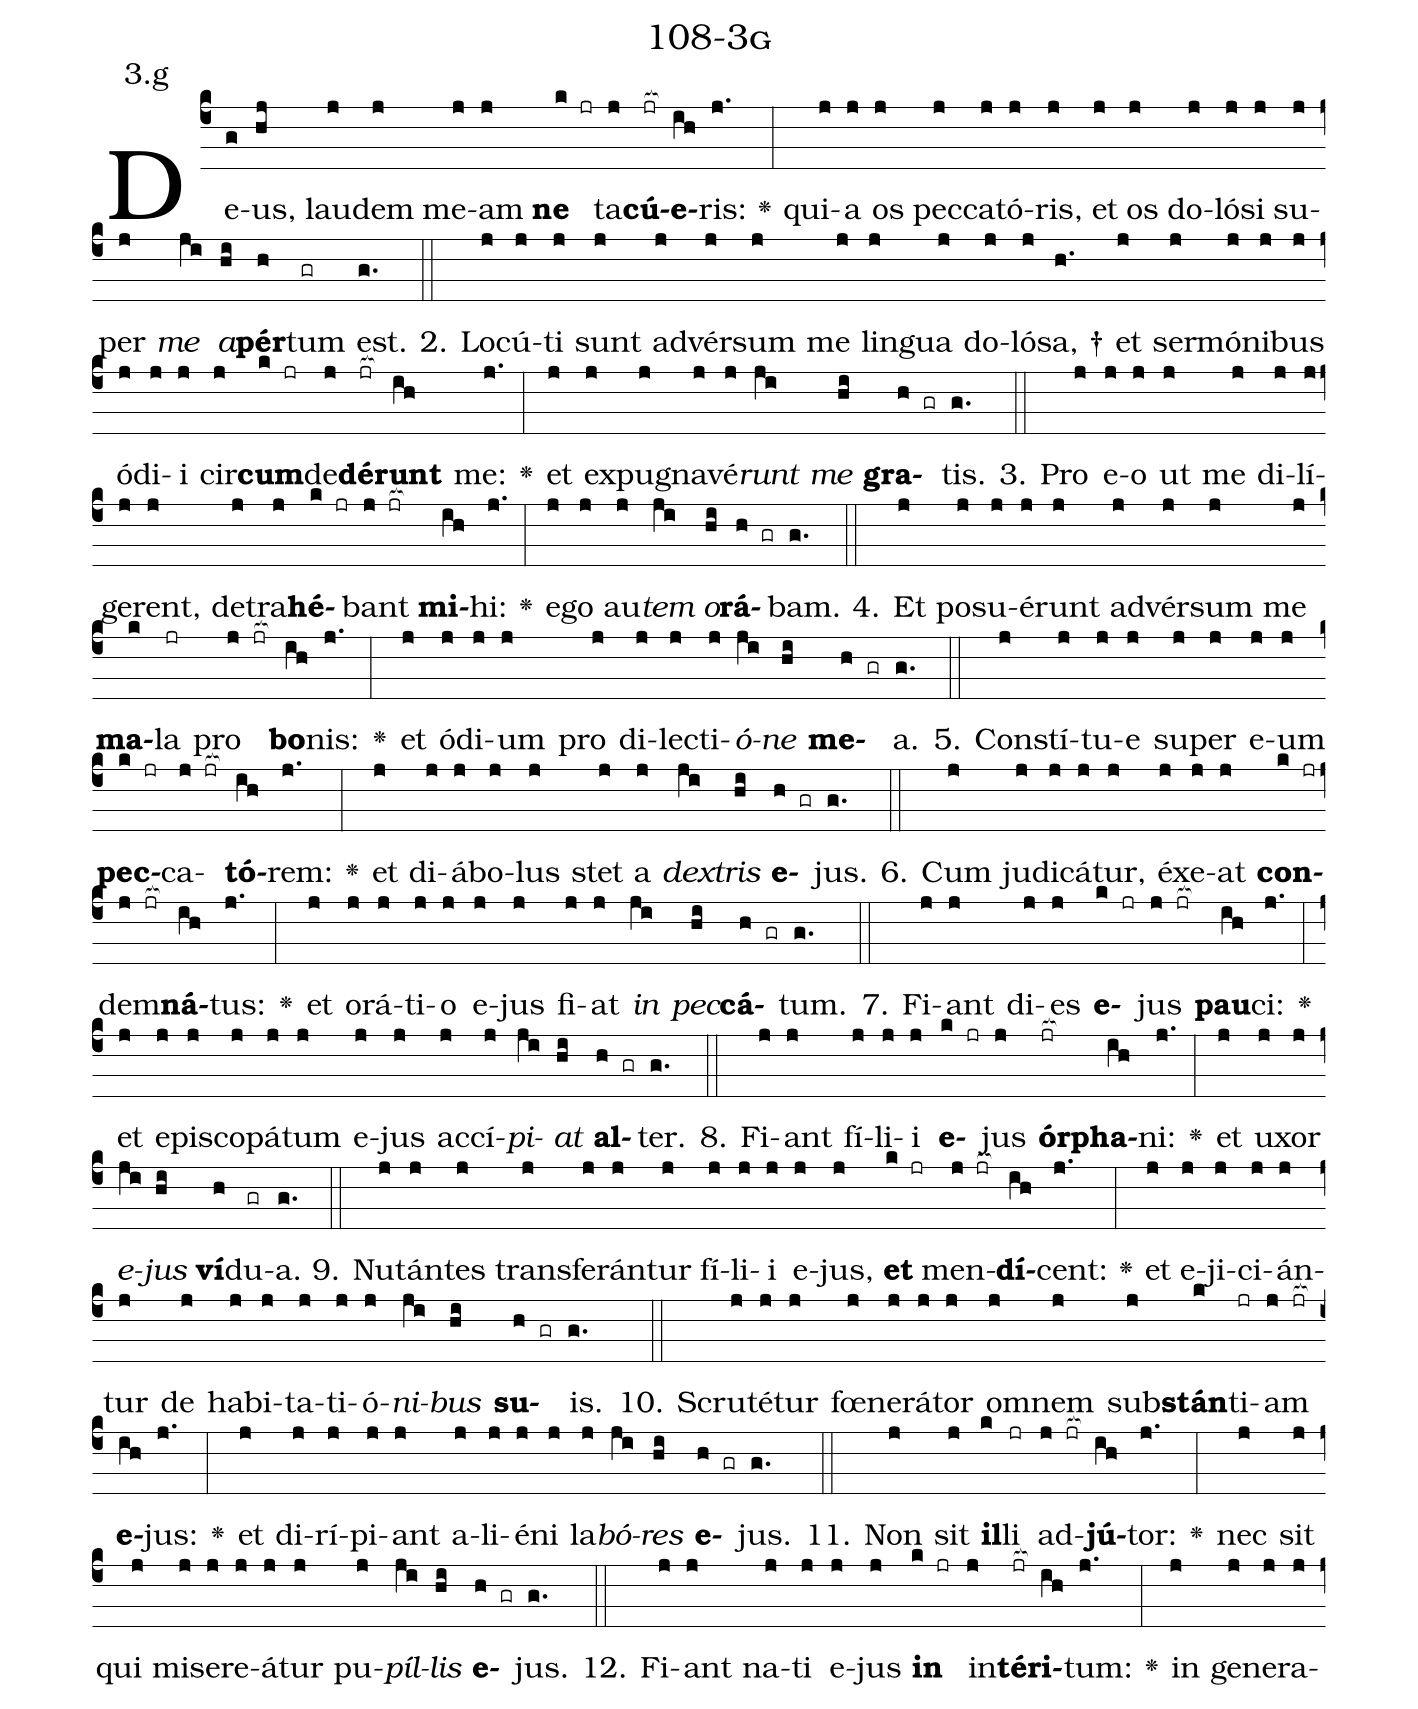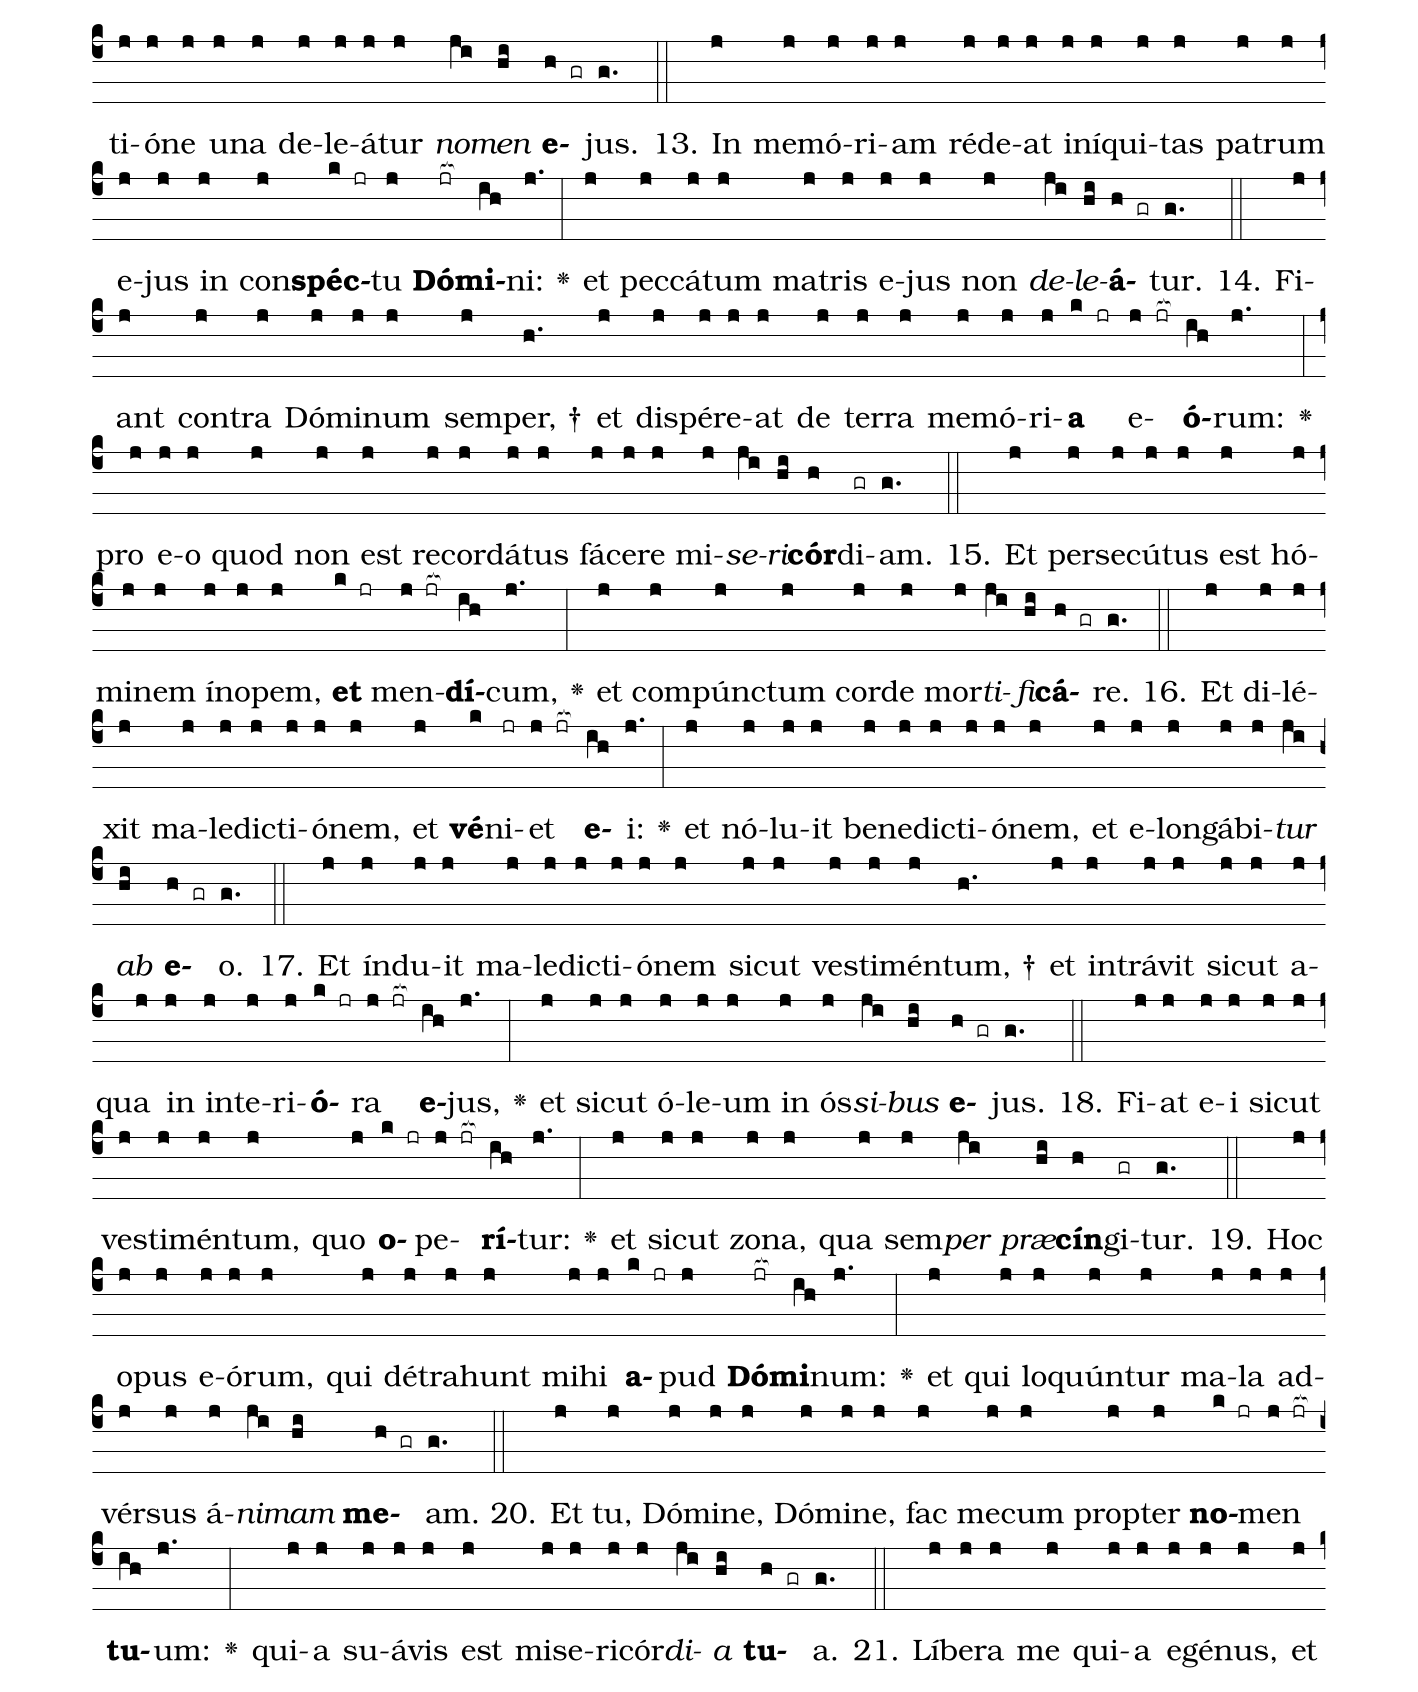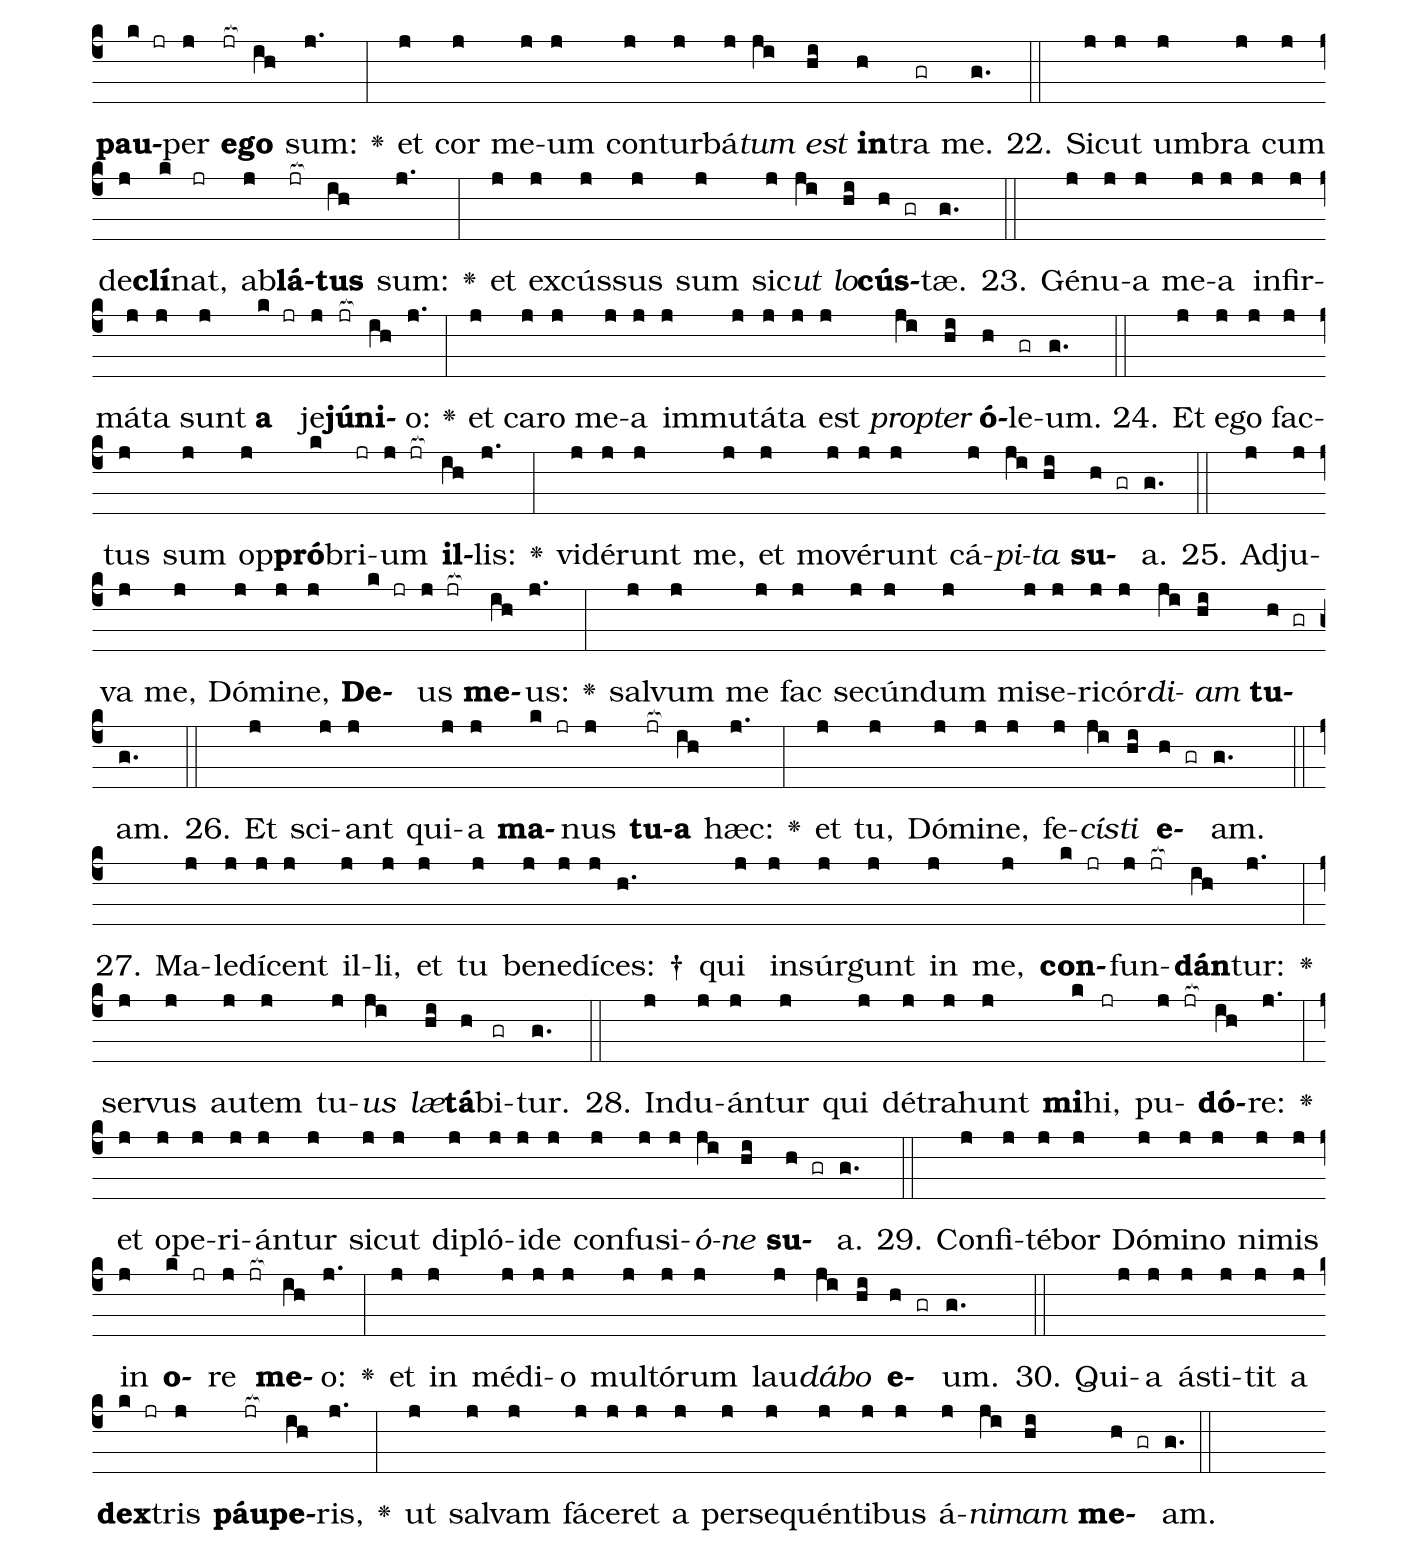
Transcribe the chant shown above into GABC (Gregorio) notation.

name: 108-3g;
annotation: 3.g;
%%
(c4)De(g)us,(hj) lau(j)dem(j) me(j)am(j) <b>ne</b>(k jr) ta(j)<b>cú</b>(jr[ocb:1{])<b>e</b>(ih[ocb:0}])ris:(j.) <v>\greheightstar</v>(:) qui(j)a(j) os(j) pec(j)ca(j)tó(j)ris,(j) et(j) os(j) do(j)ló(j)si(j) su(j)per(j) <i>me</i>(ji) <i>a</i>(hi)<b>pér</b>(h)tum(gr) est.(g.) (::)
2. Lo(j)cú(j)ti(j) sunt(j) ad(j)vér(j)sum(j) me(j) lin(j)gua(j) do(j)ló(j)sa, †(h.) et(j) ser(j)mó(j)ni(j)bus(j) ó(j)di(j)i(j) cir(j)<b>cum</b>(k jr)de(j)<b>dé</b>(jr[ocb:1{])<b>runt</b>(ih[ocb:0}]) me:(j.) <v>\greheightstar</v>(:) et(j) ex(j)pu(j)gna(j)vé(j)<i>runt</i>(ji) <i>me</i>(hi) <b>gra</b>(h gr)tis.(g.) (::)
3. Pro(j) e(j)o(j) ut(j) me(j) di(j)lí(j)ge(j)rent,(j) de(j)tra(j)<b>hé</b>(k jr)bant(j jr[ocb:1{]) <b>mi</b>(ih[ocb:0}])hi:(j.) <v>\greheightstar</v>(:) e(j)go(j) au(j)<i>tem</i>(ji) <i>o</i>(hi)<b>rá</b>(h gr)bam.(g.) (::)
4. Et(j) po(j)su(j)é(j)runt(j) ad(j)vér(j)sum(j) me(j) <b>ma</b>(k)la(jr) pro(j jr[ocb:1{]) <b>bo</b>(ih[ocb:0}])nis:(j.) <v>\greheightstar</v>(:) et(j) ó(j)di(j)um(j) pro(j) di(j)lec(j)ti(j)<i>ó</i>(ji)<i>ne</i>(hi) <b>me</b>(h gr)a.(g.) (::)
5. Con(j)stí(j)tu(j)e(j) su(j)per(j) e(j)um(j) <b>pec</b>(k jr)ca(j jr[ocb:1{])<b>tó</b>(ih[ocb:0}])rem:(j.) <v>\greheightstar</v>(:) et(j) di(j)á(j)bo(j)lus(j) stet(j) a(j) <i>dex</i>(ji)<i>tris</i>(hi) <b>e</b>(h gr)jus.(g.) (::)
6. Cum(j) ju(j)di(j)cá(j)tur,(j) éx(j)e(j)at(j) <b>con</b>(k jr)dem(j jr[ocb:1{])<b>ná</b>(ih[ocb:0}])tus:(j.) <v>\greheightstar</v>(:) et(j) o(j)rá(j)ti(j)o(j) e(j)jus(j) fi(j)at(j) <i>in</i>(ji) <i>pec</i>(hi)<b>cá</b>(h gr)tum.(g.) (::)
7. Fi(j)ant(j) di(j)es(j) <b>e</b>(k jr)jus(j jr[ocb:1{]) <b>pau</b>(ih[ocb:0}])ci:(j.) <v>\greheightstar</v>(:) et(j) e(j)pis(j)co(j)pá(j)tum(j) e(j)jus(j) ac(j)cí(j)<i>pi</i>(ji)<i>at</i>(hi) <b>al</b>(h gr)ter.(g.) (::)
8. Fi(j)ant(j) fí(j)li(j)i(j) <b>e</b>(k jr)jus(j) <b>ór</b>(jr[ocb:1{])<b>pha</b>(ih[ocb:0}])ni:(j.) <v>\greheightstar</v>(:) et(j) u(j)xor(j) <i>e</i>(ji)<i>jus</i>(hi) <b>ví</b>(h)du(gr)a.(g.) (::)
9. Nu(j)tán(j)tes(j) trans(j)fe(j)rán(j)tur(j) fí(j)li(j)i(j) e(j)jus,(j) <b>et</b>(k jr) men(j jr[ocb:1{])<b>dí</b>(ih[ocb:0}])cent:(j.) <v>\greheightstar</v>(:) et(j) e(j)ji(j)ci(j)án(j)tur(j) de(j) ha(j)bi(j)ta(j)ti(j)ó(j)<i>ni</i>(ji)<i>bus</i>(hi) <b>su</b>(h gr)is.(g.) (::)
10. Scru(j)té(j)tur(j) fœ(j)ne(j)rá(j)tor(j) om(j)nem(j) sub(j)<b>stán</b>(k)ti(jr)am(j jr[ocb:1{]) <b>e</b>(ih[ocb:0}])jus:(j.) <v>\greheightstar</v>(:) et(j) di(j)rí(j)pi(j)ant(j) a(j)li(j)é(j)ni(j) la(j)<i>bó</i>(ji)<i>res</i>(hi) <b>e</b>(h gr)jus.(g.) (::)
11. Non(j) sit(j) <b>il</b>(k)li(jr) ad(j jr[ocb:1{])<b>jú</b>(ih[ocb:0}])tor:(j.) <v>\greheightstar</v>(:) nec(j) sit(j) qui(j) mi(j)se(j)re(j)á(j)tur(j) pu(j)<i>píl</i>(ji)<i>lis</i>(hi) <b>e</b>(h gr)jus.(g.) (::)
12. Fi(j)ant(j) na(j)ti(j) e(j)jus(j) <b>in</b>(k jr) in(j)<b>tér</b>(jr[ocb:1{])<b>i</b>(ih[ocb:0}])tum:(j.) <v>\greheightstar</v>(:) in(j) ge(j)ne(j)ra(j)ti(j)ó(j)ne(j) u(j)na(j) de(j)le(j)á(j)tur(j) <i>no</i>(ji)<i>men</i>(hi) <b>e</b>(h gr)jus.(g.) (::)
13. In(j) me(j)mó(j)ri(j)am(j) réd(j)e(j)at(j) in(j)í(j)qui(j)tas(j) pa(j)trum(j) e(j)jus(j) in(j) con(j)<b>spéc</b>(k jr)tu(j) <b>Dó</b>(jr[ocb:1{])<b>mi</b>(ih[ocb:0}])ni:(j.) <v>\greheightstar</v>(:) et(j) pec(j)cá(j)tum(j) ma(j)tris(j) e(j)jus(j) non(j) <i>de</i>(ji)<i>le</i>(hi)<b>á</b>(h gr)tur.(g.) (::)
14. Fi(j)ant(j) con(j)tra(j) Dó(j)mi(j)num(j) sem(j)per, †(h.) et(j) dis(j)pér(j)e(j)at(j) de(j) ter(j)ra(j) me(j)mó(j)ri(j)<b>a</b>(k jr) e(j jr[ocb:1{])<b>ó</b>(ih[ocb:0}])rum:(j.) <v>\greheightstar</v>(:) pro(j) e(j)o(j) quod(j) non(j) est(j) re(j)cor(j)dá(j)tus(j) fá(j)ce(j)re(j) mi(j)<i>se</i>(ji)<i>ri</i>(hi)<b>cór</b>(h)di(gr)am.(g.) (::)
15. Et(j) per(j)se(j)cú(j)tus(j) est(j) hó(j)mi(j)nem(j) ín(j)o(j)pem,(j) <b>et</b>(k jr) men(j jr[ocb:1{])<b>dí</b>(ih[ocb:0}])cum,(j.) <v>\greheightstar</v>(:) et(j) com(j)púnc(j)tum(j) cor(j)de(j) mor(j)<i>ti</i>(ji)<i>fi</i>(hi)<b>cá</b>(h gr)re.(g.) (::)
16. Et(j) di(j)lé(j)xit(j) ma(j)le(j)dic(j)ti(j)ó(j)nem,(j) et(j) <b>vé</b>(k)ni(jr)et(j jr[ocb:1{]) <b>e</b>(ih[ocb:0}])i:(j.) <v>\greheightstar</v>(:) et(j) nó(j)lu(j)it(j) be(j)ne(j)dic(j)ti(j)ó(j)nem,(j) et(j) e(j)lon(j)gá(j)bi(j)<i>tur</i>(ji) <i>ab</i>(hi) <b>e</b>(h gr)o.(g.) (::)
17. Et(j) índ(j)u(j)it(j) ma(j)le(j)dic(j)ti(j)ó(j)nem(j) sic(j)ut(j) ves(j)ti(j)mén(j)tum, †(h.) et(j) in(j)trá(j)vit(j) sic(j)ut(j) a(j)qua(j) in(j) in(j)te(j)ri(j)<b>ó</b>(k jr)ra(j jr[ocb:1{]) <b>e</b>(ih[ocb:0}])jus,(j.) <v>\greheightstar</v>(:) et(j) sic(j)ut(j) ó(j)le(j)um(j) in(j) ós(j)<i>si</i>(ji)<i>bus</i>(hi) <b>e</b>(h gr)jus.(g.) (::)
18. Fi(j)at(j) e(j)i(j) sic(j)ut(j) ves(j)ti(j)mén(j)tum,(j) quo(j) <b>o</b>(k jr)pe(j jr[ocb:1{])<b>rí</b>(ih[ocb:0}])tur:(j.) <v>\greheightstar</v>(:) et(j) sic(j)ut(j) zo(j)na,(j) qua(j) sem(j)<i>per</i>(ji) <i>præ</i>(hi)<b>cín</b>(h)gi(gr)tur.(g.) (::)
19. Hoc(j) o(j)pus(j) e(j)ó(j)rum,(j) qui(j) dé(j)tra(j)hunt(j) mi(j)hi(j) <b>a</b>(k jr)pud(j) <b>Dó</b>(jr[ocb:1{])<b>mi</b>(ih[ocb:0}])num:(j.) <v>\greheightstar</v>(:) et(j) qui(j) lo(j)quún(j)tur(j) ma(j)la(j) ad(j)vér(j)sus(j) á(j)<i>ni</i>(ji)<i>mam</i>(hi) <b>me</b>(h gr)am.(g.) (::)
20. Et(j) tu,(j) Dó(j)mi(j)ne,(j) Dó(j)mi(j)ne,(j) fac(j) me(j)cum(j) prop(j)ter(j) <b>no</b>(k jr)men(j jr[ocb:1{]) <b>tu</b>(ih[ocb:0}])um:(j.) <v>\greheightstar</v>(:) qui(j)a(j) su(j)á(j)vis(j) est(j) mi(j)se(j)ri(j)cór(j)<i>di</i>(ji)<i>a</i>(hi) <b>tu</b>(h gr)a.(g.) (::)
21. Lí(j)be(j)ra(j) me(j) qui(j)a(j) e(j)gé(j)nus,(j) et(j) <b>pau</b>(k jr)per(j) <b>e</b>(jr[ocb:1{])<b>go</b>(ih[ocb:0}]) sum:(j.) <v>\greheightstar</v>(:) et(j) cor(j) me(j)um(j) con(j)tur(j)bá(j)<i>tum</i>(ji) <i>est</i>(hi) <b>in</b>(h)tra(gr) me.(g.) (::)
22. Sic(j)ut(j) um(j)bra(j) cum(j) de(j)<b>clí</b>(k)nat,(jr) ab(j)<b>lá</b>(jr[ocb:1{])<b>tus</b>(ih[ocb:0}]) sum:(j.) <v>\greheightstar</v>(:) et(j) ex(j)cús(j)sus(j) sum(j) sic(j)<i>ut</i>(ji) <i>lo</i>(hi)<b>cús</b>(h gr)tæ.(g.) (::)
23. Gé(j)nu(j)a(j) me(j)a(j) in(j)fir(j)má(j)ta(j) sunt(j) <b>a</b>(k jr) je(j)<b>jú</b>(jr[ocb:1{])<b>ni</b>(ih[ocb:0}])o:(j.) <v>\greheightstar</v>(:) et(j) ca(j)ro(j) me(j)a(j) im(j)mu(j)tá(j)ta(j) est(j) <i>prop</i>(ji)<i>ter</i>(hi) <b>ó</b>(h)le(gr)um.(g.) (::)
24. Et(j) e(j)go(j) fac(j)tus(j) sum(j) op(j)<b>pró</b>(k)bri(jr)um(j jr[ocb:1{]) <b>il</b>(ih[ocb:0}])lis:(j.) <v>\greheightstar</v>(:) vi(j)dé(j)runt(j) me,(j) et(j) mo(j)vé(j)runt(j) cá(j)<i>pi</i>(ji)<i>ta</i>(hi) <b>su</b>(h gr)a.(g.) (::)
25. Ad(j)ju(j)va(j) me,(j) Dó(j)mi(j)ne,(j) <b>De</b>(k jr)us(j jr[ocb:1{]) <b>me</b>(ih[ocb:0}])us:(j.) <v>\greheightstar</v>(:) sal(j)vum(j) me(j) fac(j) se(j)cún(j)dum(j) mi(j)se(j)ri(j)cór(j)<i>di</i>(ji)<i>am</i>(hi) <b>tu</b>(h gr)am.(g.) (::)
26. Et(j) sci(j)ant(j) qui(j)a(j) <b>ma</b>(k jr)nus(j) <b>tu</b>(jr[ocb:1{])<b>a</b>(ih[ocb:0}]) hæc:(j.) <v>\greheightstar</v>(:) et(j) tu,(j) Dó(j)mi(j)ne,(j) fe(j)<i>cís</i>(ji)<i>ti</i>(hi) <b>e</b>(h gr)am.(g.) (::)
27. Ma(j)le(j)dí(j)cent(j) il(j)li,(j) et(j) tu(j) be(j)ne(j)dí(j)ces: †(h.) qui(j) in(j)súr(j)gunt(j) in(j) me,(j) <b>con</b>(k jr)fun(j jr[ocb:1{])<b>dán</b>(ih[ocb:0}])tur:(j.) <v>\greheightstar</v>(:) ser(j)vus(j) au(j)tem(j) tu(j)<i>us</i>(ji) <i>læ</i>(hi)<b>tá</b>(h)bi(gr)tur.(g.) (::)
28. Ind(j)u(j)án(j)tur(j) qui(j) dé(j)tra(j)hunt(j) <b>mi</b>(k)hi,(jr) pu(j jr[ocb:1{])<b>dó</b>(ih[ocb:0}])re:(j.) <v>\greheightstar</v>(:) et(j) o(j)pe(j)ri(j)án(j)tur(j) sic(j)ut(j) di(j)pló(j)i(j)de(j) con(j)fu(j)si(j)<i>ó</i>(ji)<i>ne</i>(hi) <b>su</b>(h gr)a.(g.) (::)
29. Con(j)fi(j)té(j)bor(j) Dó(j)mi(j)no(j) ni(j)mis(j) in(j) <b>o</b>(k jr)re(j jr[ocb:1{]) <b>me</b>(ih[ocb:0}])o:(j.) <v>\greheightstar</v>(:) et(j) in(j) mé(j)di(j)o(j) mul(j)tó(j)rum(j) lau(j)<i>dá</i>(ji)<i>bo</i>(hi) <b>e</b>(h gr)um.(g.) (::)
30. Qui(j)a(j) á(j)sti(j)tit(j) a(j) <b>dex</b>(k jr)tris(j) <b>páu</b>(jr[ocb:1{])<b>pe</b>(ih[ocb:0}])ris,(j.) <v>\greheightstar</v>(:) ut(j) sal(j)vam(j) fá(j)ce(j)ret(j) a(j) per(j)se(j)quén(j)ti(j)bus(j) á(j)<i>ni</i>(ji)<i>mam</i>(hi) <b>me</b>(h gr)am.(g.) (::)
